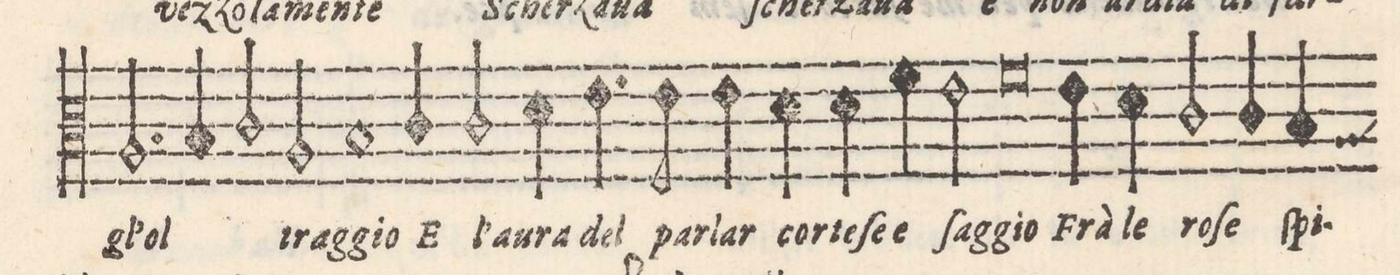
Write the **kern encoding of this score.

**kern	**text
*I"SESTO	*
*clefC3	*
*k[]	*
*met(C)	*
*M2/1	*
2.A/	-gl`ol
4B/	.
=27-	=27-
2c/	.
2A/	trag-
1B	-gio
=28-	=28-
4c/	E
2c/	l`au-
4d\	-ra
4.e\	del
8e\	par-
4e\	-lar
4d\	cor-
=29-	=29-
4d\	-te-
4fny\	-ſe
2e\	e ſag-
0f	-gio
=30-	=30-
4e\	Frà
4d\	le
2c/	ro-
=31-	=31-
4c/	-ſe
4B/	ſpi-
*-	*-
